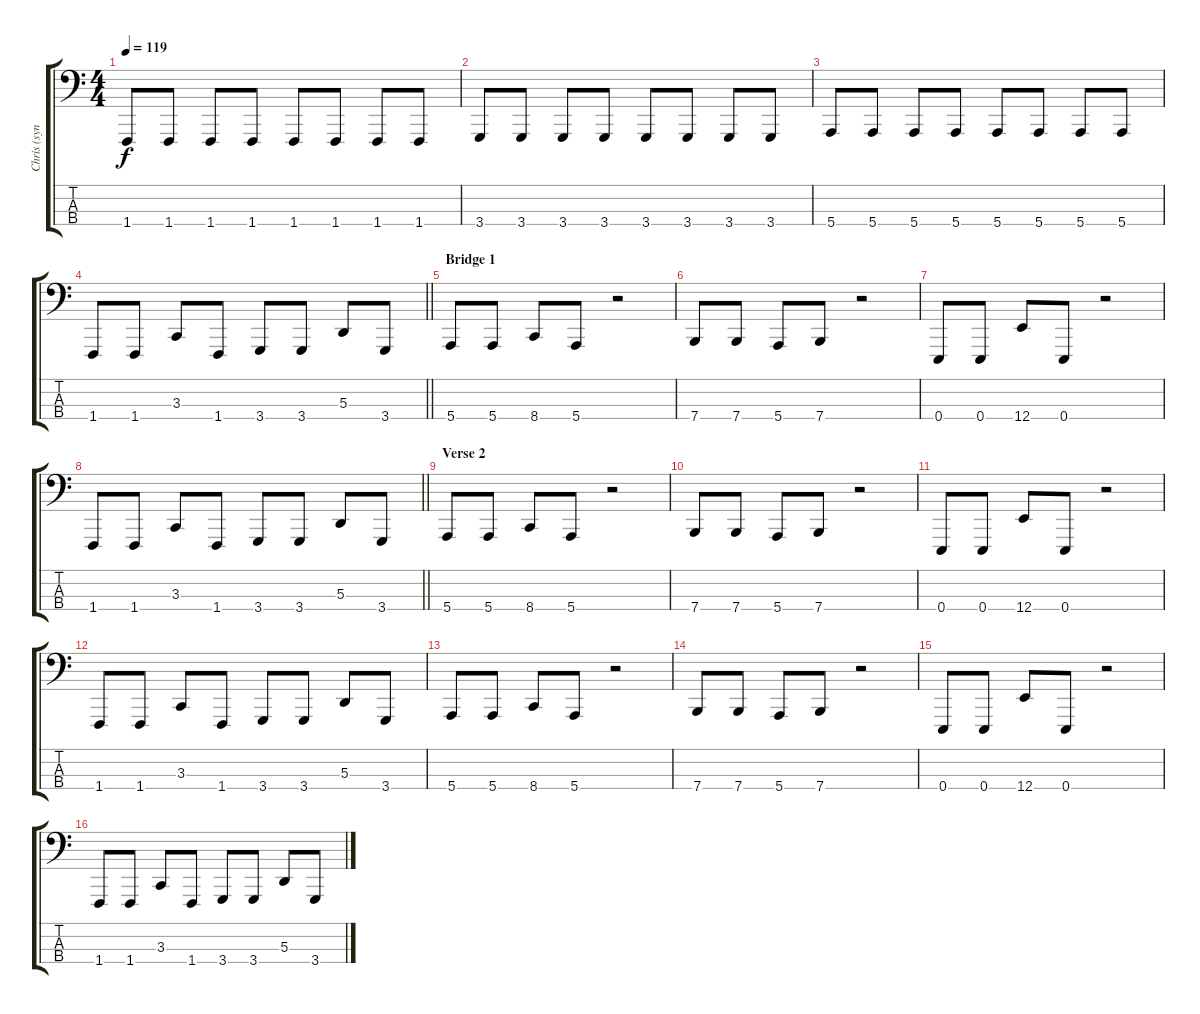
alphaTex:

\track ("Chris (synth)" "Chris (syn") {solo instrument lead2sawtooth}
\staff {score tabs}
\tuning (G2 D2 A1 E1) {hide}
\ts (4 4)
\tempo 119
\clef f4
\ks c
1.4.8{dy f} 1.4.8 1.4.8 1.4.8 1.4.8 1.4.8 1.4.8 1.4.8 |
3.4.8 3.4.8 3.4.8 3.4.8 3.4.8 3.4.8 3.4.8 3.4.8 |
5.4.8 5.4.8 5.4.8 5.4.8 5.4.8 5.4.8 5.4.8 5.4.8 |
\barLineRight lightlight
1.4.8 1.4.8 3.3.8 1.4.8 3.4.8 3.4.8 5.3.8 3.4.8 |
\section ("" "Bridge 1")
5.4.8 5.4.8 8.4.8 5.4.8 r.2 |
7.4.8 7.4.8 5.4.8 7.4.8 r.2 |
0.4.8 0.4.8 12.4.8 0.4.8 r.2 |
\barLineRight lightlight
1.4.8 1.4.8 3.3.8 1.4.8 3.4.8 3.4.8 5.3.8 3.4.8 |
\section ("" "Verse 2")
5.4.8 5.4.8 8.4.8 5.4.8 r.2 |
7.4.8 7.4.8 5.4.8 7.4.8 r.2 |
0.4.8 0.4.8 12.4.8 0.4.8 r.2 |
1.4.8 1.4.8 3.3.8 1.4.8 3.4.8 3.4.8 5.3.8 3.4.8 |
5.4.8 5.4.8 8.4.8 5.4.8 r.2 |
7.4.8 7.4.8 5.4.8 7.4.8 r.2 |
0.4.8 0.4.8 12.4.8 0.4.8 r.2 |
1.4.8 1.4.8 3.3.8 1.4.8 3.4.8 3.4.8 5.3.8 3.4.8
